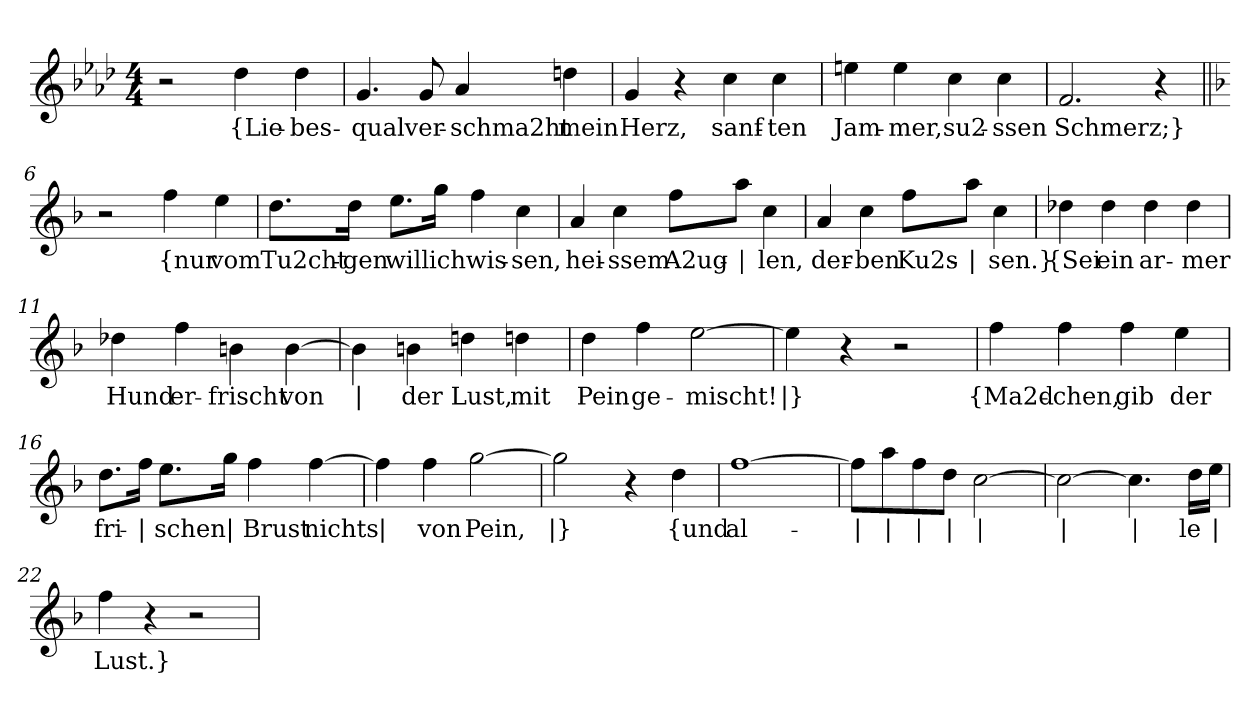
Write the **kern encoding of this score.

**kern	**text
*part1	*part1
*staff1	*staff1
*clefG2	*
*k[b-e-a-d-]	*
*M4/4	*
=1	=1
2r	.
!	!LO:LY:b
4dd-\	{Lie-
!	!LO:LY:b
4dd-\	-bes-
=2	=2
!	!LO:LY:b
4.g/	-qual
!	!LO:LY:b
8g/	ver-
!	!LO:LY:b
4a-/	-schma2ht
!	!LO:LY:b
4ddn\	mein
=3	=3
!	!LO:LY:b
4g/	Herz,
4r	.
!	!LO:LY:b
4cc\	sanf-
!	!LO:LY:b
4cc\	-ten
=4	=4
!	!LO:LY:b
4een\	Jam-
!	!LO:LY:b
4ee\	-mer,
!	!LO:LY:b
4cc\	su2-
!	!LO:LY:b
4cc\	-ssen
=5	=5
!	!LO:LY:b
2.f/	Schmerz;}
4r	.
!!LO:LB:g=z
=6||	=6||
*k[b-]	*
2r	.
!	!LO:LY:b
4ff\	{nur
!	!LO:LY:b
4ee\	vom
=7	=7
!	!LO:LY:b
8.dd\L	Tu2cht-
!	!LO:LY:b
16dd\Jk	-gen
!	!LO:LY:b
8.ee\L	will
!	!LO:LY:b
16gg\Jk	ich
!	!LO:LY:b
4ff\	wis-
!	!LO:LY:b
4cc\	-sen,
=8	=8
!	!LO:LY:b
4a/	hei-
!	!LO:LY:b
4cc\	-ssem
!	!LO:LY:b
8ff\L	A2ug-
!	!LO:LY:b
8aa\J	|
!	!LO:LY:b
4cc\	-len,
=9	=9
!	!LO:LY:b
4a/	der-
!	!LO:LY:b
4cc\	-ben
!	!LO:LY:b
8ff\L	Ku2s-
!	!LO:LY:b
8aa\J	|
!	!LO:LY:b
4cc\	-sen.}
!!LO:LB:g=z
=10	=10
!	!LO:LY:b
4dd-X\	{Sei
!	!LO:LY:b
4dd-\	ein
!	!LO:LY:b
4dd-\	ar-
!	!LO:LY:b
4dd-\	-mer
=11	=11
!	!LO:LY:b
4dd-X\	Hund
!	!LO:LY:b
4ff\	er-
!	!LO:LY:b
4bn\	-frischt
!	!LO:LY:b
[4b\	von
=12	=12
!	!LO:LY:b
4b\]	|
!	!LO:LY:b
4bn\	der
!	!LO:LY:b
4ddn\	Lust,
!	!LO:LY:b
4ddn\	mit
=13	=13
!	!LO:LY:b
4dd\	Pein
!	!LO:LY:b
4ff\	ge-
!	!LO:LY:b
[2ee\	-mischt!
=14	=14
!	!LO:LY:b
4ee\]	|}
4r	.
2r	.
!!LO:LB:g=z
=15	=15
!	!LO:LY:b
4ff\	{Ma2d-
!	!LO:LY:b
4ff\	-chen,
!	!LO:LY:b
4ff\	gib
!	!LO:LY:b
4ee\	der
=16	=16
!	!LO:LY:b
8.dd\L	fri-
!	!LO:LY:b
16ff\Jk	|
!	!LO:LY:b
8.ee\L	-schen
!	!LO:LY:b
16gg\Jk	|
!	!LO:LY:b
4ff\	Brust
!	!LO:LY:b
[4ff\	nichts
=17	=17
!	!LO:LY:b
4ff\]	|
!	!LO:LY:b
4ff\	von
!	!LO:LY:b
[2gg\	Pein,
=18	=18
!	!LO:LY:b
2gg\]	|}
4r	.
!	!LO:LY:b
4dd\	{und
=19	=19
!	!LO:LY:b
[1ff	al-
=20	=20
!	!LO:LY:b
8ff\L]	|
!	!LO:LY:b
8aa\	|
!	!LO:LY:b
8ff\	|
!	!LO:LY:b
8dd\J	|
!	!LO:LY:b
[2cc\	|
=21	=21
!	!LO:LY:b
2cc\_	|
!	!LO:LY:b
4.cc\]	|
!	!LO:LY:b
16dd\LL	-le
!	!LO:LY:b
16ee\JJ	|
!!LO:LB:g=z
=22	=22
!	!LO:LY:b
4ff\	Lust.}
4r	.
2r	.
=	=
*-	*-
